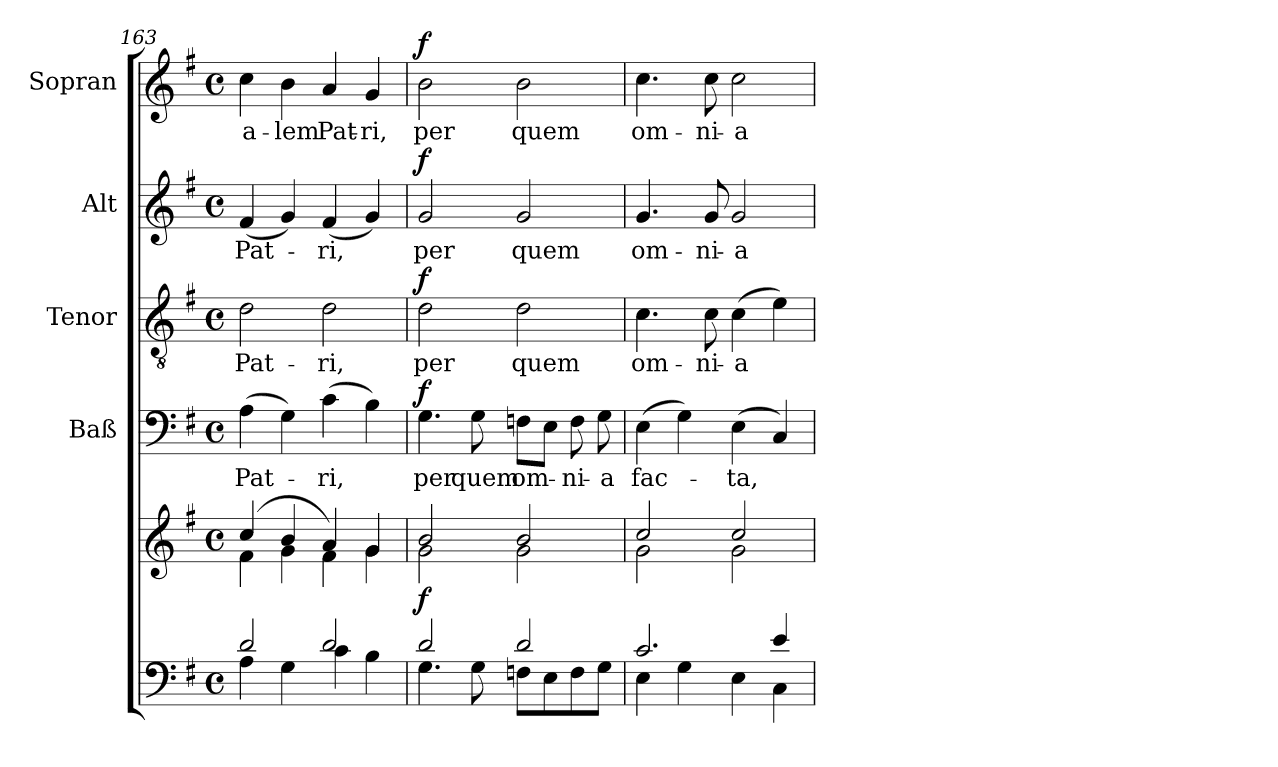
**kern	**kern	**dynam	**kern	**text	**dynam	**kern	**text	**dynam	**kern	**text	**dynam	**kern	**text	**dynam
*part5	*part5	*part5	*part4	*part4	*part4	*part3	*part3	*part3	*part2	*part2	*part2	*part1	*part1	*part1
*staff6	*staff5	*staff5/6	*staff4	*staff4	*staff4	*staff3	*staff3	*staff3	*staff2	*staff2	*staff2	*staff1	*staff1	*staff1
*	*	*	*I"Baß	*	*	*I"Tenor	*	*	*I"Alt	*	*	*I"Sopran	*	*
*	*	*	*I'Baß	*	*	*I'Ten	*	*	*I'Alt	*	*	*I'Sop	*	*
*clefF4	*clefG2	*	*clefF4	*	*	*clefGv2	*	*	*clefG2	*	*	*clefG2	*	*
*k[f#]	*k[f#]	*	*k[f#]	*	*	*k[f#]	*	*	*k[f#]	*	*	*k[f#]	*	*
*G:	*G:	*	*G:	*	*	*G:	*	*	*G:	*	*	*G:	*	*
*M4/4	*M4/4	*	*M4/4	*	*	*M4/4	*	*	*M4/4	*	*	*M4/4	*	*
*met(c)	*met(c)	*	*met(c)	*	*	*met(c)	*	*	*met(c)	*	*	*met(c)	*	*
=163	=163	=163	=163	=163	=163	=163	=163	=163	=163	=163	=163	=163	=163	=163
*^	*^	*	*	*	*	*	*	*	*	*	*	*	*	*
!	!	!	!	!	!	!LO:LY:b	!	!	!LO:LY:b	!	!	!LO:LY:b	!	!	!LO:LY:b	!
2d/	4A\	(>4cc/	4f#\	.	(>4A\	Pat-	.	2d\	Pat-	.	(<4f#/	Pat-	.	4cc\	-a-	.
!	!	!	!	!	!	!	!	!	!	!	!	!	!	!	!LO:LY:b	!
.	4G\	4b/	4g\	.	4G\)	.	.	.	.	.	4g/)	.	.	4b\	-lem	.
!	!	!	!	!	!	!LO:LY:b	!	!	!LO:LY:b	!	!	!LO:LY:b	!	!	!LO:LY:b	!
2d/	4c\	4a/)	4f#\	.	(>4c\	-ri,	.	2d\	-ri,	.	(<4f#/	-ri,	.	4a/	Pat-	.
!	!	!	!	!	!	!	!	!	!	!	!	!	!	!	!LO:LY:b	!
.	4B\	4g/	4g\	.	4B\)	.	.	.	.	.	4g/)	.	.	4g/	-ri,	.
!!LO:LB:g=z
=164	=164	=164	=164	=164	=164	=164	=164	=164	=164	=164	=164	=164	=164	=164	=164	=164
!	!	!	!	!LO:DY:b	!	!LO:LY:b	!LO:DY:a	!	!LO:LY:b	!LO:DY:a	!	!LO:LY:b	!LO:DY:a	!	!LO:LY:b	!LO:DY:a
2d/	4.G\	2b/	2g\	f	4.G\	per	f	2d\	per	f	2g/	per	f	2b\	per	f
!	!	!	!	!	!	!LO:LY:b	!	!	!	!	!	!	!	!	!	!
.	8G\	.	.	.	8G\	quem	.	.	.	.	.	.	.	.	.	.
!	!	!	!	!	!	!LO:LY:b	!	!	!LO:LY:b	!	!	!LO:LY:b	!	!	!LO:LY:b	!
2d/	8Fn\L	2b/	2g\	.	8Fn\L	om-	.	2d\	quem	.	2g/	quem	.	2b\	quem	.
.	8E\	.	.	.	8E\J	.	.	.	.	.	.	.	.	.	.	.
!	!	!	!	!	!	!LO:LY:b	!	!	!	!	!	!	!	!	!	!
.	8F\	.	.	.	8F\	-ni-	.	.	.	.	.	.	.	.	.	.
!	!	!	!	!	!	!LO:LY:b	!	!	!	!	!	!	!	!	!	!
.	8G\J	.	.	.	8G\	-a	.	.	.	.	.	.	.	.	.	.
=165	=165	=165	=165	=165	=165	=165	=165	=165	=165	=165	=165	=165	=165	=165	=165	=165
!	!	!	!	!	!	!LO:LY:b	!	!	!LO:LY:b	!	!	!LO:LY:b	!	!	!LO:LY:b	!
2.c/	4E\	2cc/	2g\	.	(>4E\	fac-	.	4.c\	om-	.	4.g/	om-	.	4.cc\	om-	.
.	4G\	.	.	.	4G\)	.	.	.	.	.	.	.	.	.	.	.
!	!	!	!	!	!	!	!	!	!LO:LY:b	!	!	!LO:LY:b	!	!	!LO:LY:b	!
.	.	.	.	.	.	.	.	8c\	-ni-	.	8g/	-ni-	.	8cc\	-ni-	.
!	!	!	!	!	!	!LO:LY:b	!	!	!LO:LY:b	!	!	!LO:LY:b	!	!	!LO:LY:b	!
.	4E\	2cc/	2g\	.	(>4E\	-ta,	.	(>4c\	-a	.	2g/	-a	.	2cc\	-a	.
4e/	4C\	.	.	.	4C/)	.	.	4e\)	.	.	.	.	.	.	.	.
*v	*v	*	*	*	*	*	*	*	*	*	*	*	*	*	*	*
*	*v	*v	*	*	*	*	*	*	*	*	*	*	*	*	*
=	=	=	=	=	=	=	=	=	=	=	=	=	=	=
*-	*-	*-	*-	*-	*-	*-	*-	*-	*-	*-	*-	*-	*-	*-
